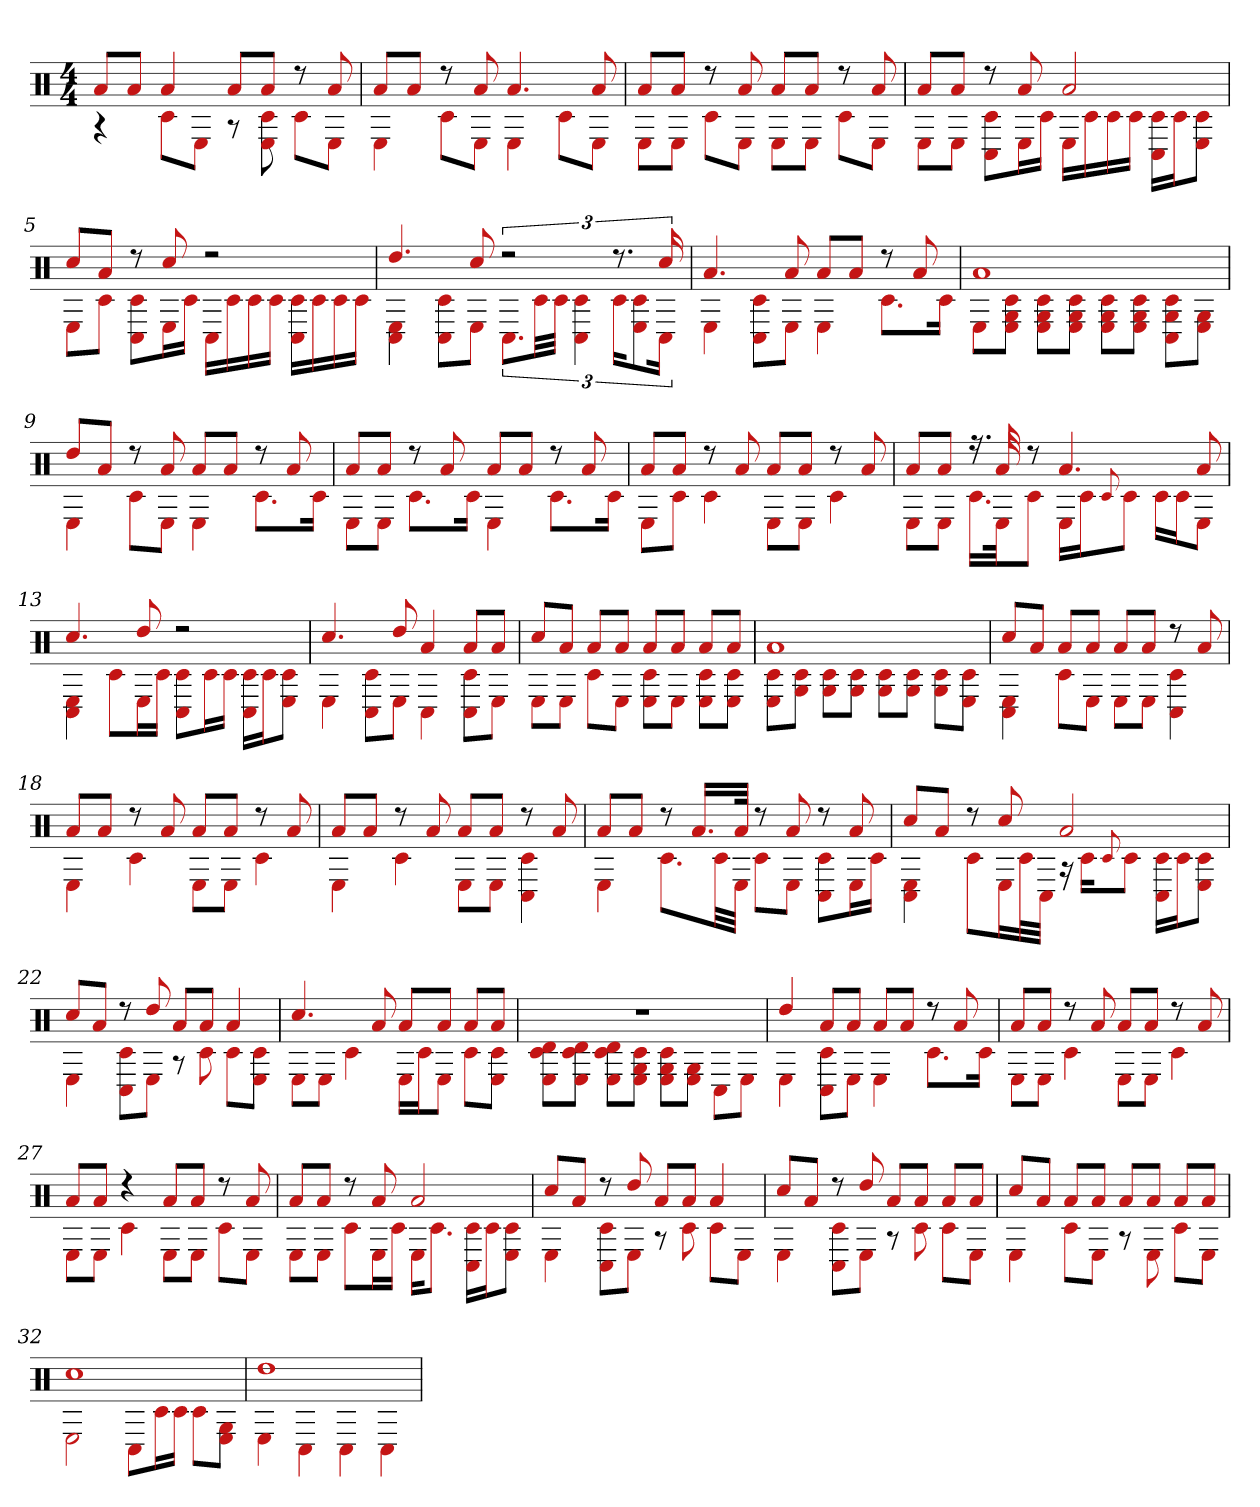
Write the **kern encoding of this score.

**kern
*part1
*staff1
*clefX
*k[]
*M4/4
=1
*^
8aL	4r
8aJ	.
4a	8c#L
.	8EJ
8aL	8r
8aJ	8c# 8E
8r	8c#L
8a	8EJ
=2	=2
8aL	4E
8aJ	.
8r	8c#L
8a	8EJ
4.a	4E
.	8c#L
8a	8EJ
=3	=3
8aL	8EL
8aJ	8EJ
8r	8c#L
8a	8EJ
8aL	8EL
8aJ	8EJ
8r	8c#L
8a	8EJ
=4	=4
8aL	8EL
8aJ	8EJ
8r	8C# 8c#L
8a	16EL
.	16c#JJ
2a	16ELL
.	16c#
.	16c#
.	16c#JJ
.	16C# 16c#LL
.	16c#J
.	8E 8c#J
=5	=5
8cc#L	8EL
8aJ	8c#J
8r	8C# 8c#L
8cc#	16EL
.	16c#JJ
2r	16C#LL
.	16c#
.	16c#
.	16c#JJ
.	16C# 16c#LL
.	16c#
.	16c#
.	16c#JJ
=6	=6
4.dd	4E 4C#
.	8C# 8c#L
8cc#	8EJ
3r	12.C#L
.	48c#LL
.	48c#JJJ
.	6C# 6c#
12.r	24c#KL
.	12E 12c#
24cc#	24C#Jk
=7	=7
4.a	4E
.	8C# 8c#L
8a	8EJ
8aL	4E
8aJ	.
8r	8.c#L
8a	.
.	16c#Jk
=8	=8
1a	8EL
.	8E 8c# 8GJ
.	8E 8c# 8GL
.	8E 8G 8c#J
.	8E 8c# 8GL
.	8c# 8E 8GJ
.	8c# 8G 8C#L
.	8G 8EJ
=9	=9
8ddL	4E
8aJ	.
8r	8c#L
8a	8EJ
8aL	4E
8aJ	.
8r	8.c#L
8a	.
.	16c#Jk
=10	=10
8aL	8EL
8aJ	8EJ
8r	8.c#L
8a	.
.	16c#Jk
8aL	4E
8aJ	.
8r	8.c#L
8a	.
.	16c#Jk
=11	=11
8aL	8EL
8aJ	8c#J
8r	4c#
8a	.
8aL	8EL
8aJ	8EJ
8r	4c#
8a	.
=12	=12
8aL	8EL
8aJ	8EJ
16.r	16.c#LL
32a	32EJk
8r	8c#J
4.a	16ELL
.	16c#J
.	8qqc#
.	8c#J
.	16c#LL
.	16c#J
8a	8EJ
=13	=13
4.cc#	4C# 4E
.	8c#L
8dd	16EL
.	16c#JJ
2r	8C# 8c#L
.	16c#L
.	16c#JJ
.	16C# 16c#LL
.	16c#J
.	8E 8c#J
=14	=14
4.cc#	4E
.	8C# 8c#L
8dd	8EJ
4a	4C#
8aL	8C# 8c#L
8aJ	8EJ
=15	=15
8cc#L	8EL
8aJ	8EJ
8aL	8c#L
8aJ	8EJ
8aL	8c# 8EL
8aJ	8EJ
8aL	8E 8c#L
8aJ	8c# 8EJ
=16	=16
1a	8E 8c#L
.	8G 8c#J
.	8G 8c#L
.	8c# 8GJ
.	8c# 8GL
.	8c# 8GJ
.	8c# 8GL
.	8E 8c#J
=17	=17
8cc#L	4E 4C#
8aJ	.
8aL	8c#L
8aJ	8EJ
8aL	8EL
8aJ	8EJ
8r	4C# 4c#
8a	.
=18	=18
8aL	4E
8aJ	.
8r	4c#
8a	.
8aL	8EL
8aJ	8EJ
8r	4c#
8a	.
=19	=19
8aL	4E
8aJ	.
8r	4c#
8a	.
8aL	8EL
8aJ	8EJ
8r	4C# 4c#
8a	.
=20	=20
8aL	4E
8aJ	.
8r	8.c#L
16.aLL	.
.	32c#LL
32aJJk	32EJJJ
8r	8c#L
8a	8EJ
8r	8C# 8c#L
8a	16EL
.	16c#JJ
=21	=21
8cc#L	4C# 4E
8aJ	.
8r	8c#L
8cc#	16EL
.	32c#L
.	32C#JJJ
2a	16r
.	16c#KL
.	8qqc#
.	8c#J
.	16C# 16c#LL
.	16c#J
.	8c# 8EJ
=22	=22
8cc#L	4E
8aJ	.
8r	8C# 8c#L
8dd	8EJ
8aL	8r
8aJ	8c#
4a	8c#L
.	8E 8c#J
=23	=23
4.cc#	8EL
.	8EJ
.	4c#
8a	.
8aL	16ELL
.	16c#J
8aJ	8EJ
8aL	8c#L
8aJ	8E 8c#J
=24	=24
1r	8E 8c# 8dL
.	8E 8d 8c#J
.	8d 8E 8c#L
.	8E 8c# 8GJ
.	8E 8c# 8GL
.	8G 8EJ
.	8C#L
.	8EJ
=25	=25
4dd	4E
8aL	8C# 8c#L
8aJ	8EJ
8aL	4E
8aJ	.
8r	8.c#L
8a	.
.	16c#Jk
=26	=26
8aL	8EL
8aJ	8EJ
8r	4c#
8a	.
8aL	8EL
8aJ	8EJ
8r	4c#
8a	.
=27	=27
8aL	8EL
8aJ	8EJ
4r	4c#
8aL	8EL
8aJ	8EJ
8r	8c#L
8a	8EJ
=28	=28
8aL	8EL
8aJ	8EJ
8r	8c#L
8a	16EL
.	16c#JJ
2a	16EKL
.	8.c#J
.	16C# 16c#LL
.	16c#J
.	8E 8c#J
=29	=29
8cc#L	4E
8aJ	.
8r	8C# 8c#L
8dd	8EJ
8aL	8r
8aJ	8c#
4a	8c#L
.	8EJ
=30	=30
8cc#L	4E
8aJ	.
8r	8C# 8c#L
8dd	8EJ
8aL	8r
8aJ	8c#
8aL	8c#L
8aJ	8EJ
=31	=31
8cc#L	4E
8aJ	.
8aL	8c#L
8aJ	8EJ
8aL	8r
8aJ	8E
8aL	8c#L
8aJ	8EJ
=32	=32
1cc#	2E
.	8C#L
.	16c#L
.	16c#JJ
.	8c#L
.	8G 8EJ
=33	=33
1dd	4E
.	4C#
.	4C#
.	4C#
*v	*v
=
*-
